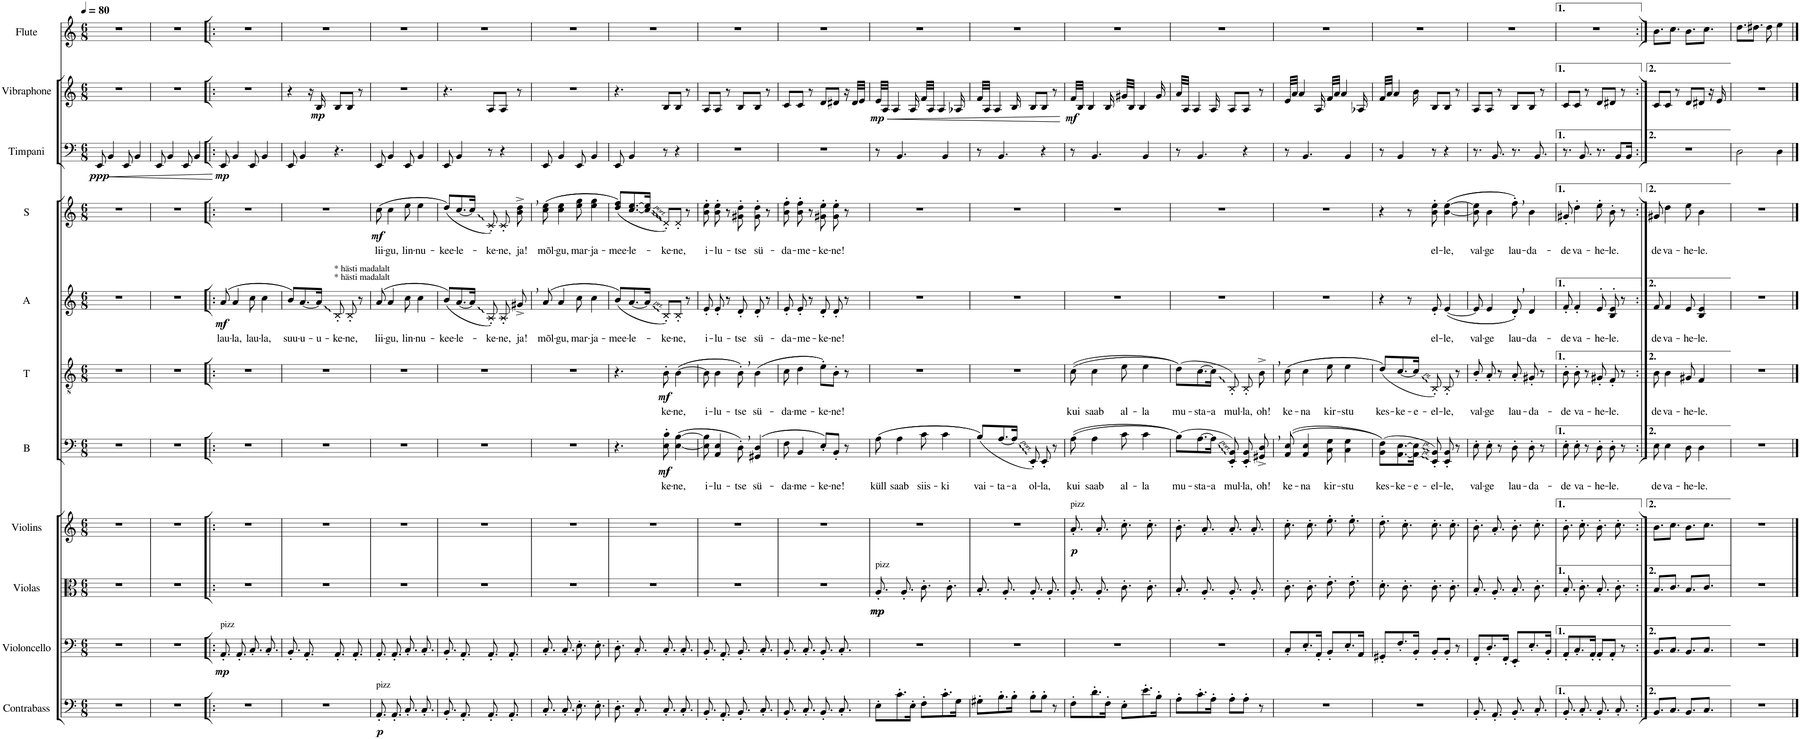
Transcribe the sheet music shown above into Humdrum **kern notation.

**kern	**dynam	**kern	**dynam	**kern	**dynam	**kern	**dynam	**kern	**text	**dynam	**kern	**text	**dynam	**kern	**text	**dynam	**kern	**text	**dynam	**kern	**dynam	**kern	**dynam	**kern
*part11	*part11	*part10	*part10	*part9	*part9	*part8	*part8	*part7	*part7	*part7	*part6	*part6	*part6	*part5	*part5	*part5	*part4	*part4	*part4	*part3	*part3	*part2	*part2	*part1
*staff11	*staff11	*staff10	*staff10	*staff9	*staff9	*staff8	*staff8	*staff7	*staff7	*staff7	*staff6	*staff6	*staff6	*staff5	*staff5	*staff5	*staff4	*staff4	*staff4	*staff3	*staff3	*staff2	*staff2	*staff1
*I"Contrabass	*	*I"Violoncello	*	*I"Violas	*	*I"Violins	*	*I"B	*	*	*I"T	*	*	*I"A	*	*	*I"S	*	*	*I"Timpani	*	*I"Vibraphone	*	*I"Flute
*I'Cb.	*	*I'Vc.	*	*I'Vlas.	*	*I'Vlns.	*	*I'B	*	*	*I'T	*	*	*I'A	*	*	*I'S	*	*	*I'Timp.	*	*I'Vib.	*	*I'Fl.
*clefF4	*	*clefF4	*	*clefC3	*	*clefG2	*	*clefF4	*	*	*clefGv2	*	*	*clefG2	*	*	*clefG2	*	*	*clefF4	*	*clefG2	*	*clefG2
*Trd7c12	*	*	*	*	*	*	*	*	*	*	*	*	*	*Trd1c2	*	*	*	*	*	*	*	*	*	*
*k[]	*	*k[]	*	*k[]	*	*k[]	*	*k[]	*	*	*k[]	*	*	*k[]	*	*	*k[]	*	*	*k[]	*	*k[]	*	*k[]
*M6/8	*	*M6/8	*	*M6/8	*	*M6/8	*	*M6/8	*	*	*M6/8	*	*	*M6/8	*	*	*M6/8	*	*	*M6/8	*	*M6/8	*	*M6/8
*MM80	*	*MM80	*	*MM80	*	*MM80	*	*MM80	*	*	*MM80	*	*	*MM80	*	*	*MM80	*	*	*MM80	*	*MM80	*	*MM80
=1	=1	=1	=1	=1	=1	=1	=1	=1	=1	=1	=1	=1	=1	=1	=1	=1	=1	=1	=1	=1	=1	=1	=1	=1
!	!	!	!	!	!	!	!	!	!	!	!	!	!	!	!	!	!	!	!	!	!LO:DY:b	!	!	!
2.r	.	2.r	.	2.r	.	2.r	.	2.r	.	.	2.r	.	.	2.r	.	.	2.r	.	.	8EE/	ppp	2.r	.	2.r
!	!	!	!	!	!	!	!	!	!	!	!	!	!	!	!	!	!	!	!	!	!LO:HP:b	!	!	!
.	.	.	.	.	.	.	.	.	.	.	.	.	.	.	.	.	.	.	.	4BB/	<	.	.	.
.	.	.	.	.	.	.	.	.	.	.	.	.	.	.	.	.	.	.	.	8EE/	.	.	.	.
.	.	.	.	.	.	.	.	.	.	.	.	.	.	.	.	.	.	.	.	4BB/	.	.	.	.
=2	=2	=2	=2	=2	=2	=2	=2	=2	=2	=2	=2	=2	=2	=2	=2	=2	=2	=2	=2	=2	=2	=2	=2	=2
2.r	.	2.r	.	2.r	.	2.r	.	2.r	.	.	2.r	.	.	2.r	.	.	2.r	.	.	8EE/	.	2.r	.	2.r
.	.	.	.	.	.	.	.	.	.	.	.	.	.	.	.	.	.	.	.	4BB/	.	.	.	.
.	.	.	.	.	.	.	.	.	.	.	.	.	.	.	.	.	.	.	.	8EE/	.	.	.	.
.	.	.	.	.	.	.	.	.	.	.	.	.	.	.	.	.	.	.	.	4BB/	.	.	.	.
.	.	.	.	.	.	.	.	.	.	.	.	.	.	.	.	.	.	.	.	.	[	.	.	.
=3!|:	=3!|:	=3!|:	=3!|:	=3!|:	=3!|:	=3!|:	=3!|:	=3!|:	=3!|:	=3!|:	=3!|:	=3!|:	=3!|:	=3!|:	=3!|:	=3!|:	=3!|:	=3!|:	=3!|:	=3!|:	=3!|:	=3!|:	=3!|:	=3!|:
!	!	!LO:TX:a:t=pizz	!	!	!	!	!	!	!	!	!	!	!	!	!	!	!	!	!	!	!	!	!	!
!	!	!	!LO:DY:b	!	!	!	!	!	!	!	!	!	!	!	!LO:LY:b	!LO:DY:b	!	!	!	!	!LO:DY:b	!	!	!
2.r	.	8.AA'/	mp	2.r	.	2.r	.	2.r	.	.	2.r	.	.	((8a/	lau-	mf	2.r	.	.	8EE/	mp	2.r	.	2.r
!	!	!	!	!	!	!	!	!	!	!	!	!	!	!	!LO:LY:b	!	!	!	!	!	!	!	!	!
.	.	.	.	.	.	.	.	.	.	.	.	.	.	4a/	-la,	.	.	.	.	4BB/	.	.	.	.
.	.	8.AA'/	.	.	.	.	.	.	.	.	.	.	.	.	.	.	.	.	.	.	.	.	.	.
!	!	!	!	!	!	!	!	!	!	!	!	!	!	!	!LO:LY:b	!	!	!	!	!	!	!	!	!
.	.	8.C'/	.	.	.	.	.	.	.	.	.	.	.	8cc\	lau-	.	.	.	.	8EE/	.	.	.	.
!	!	!	!	!	!	!	!	!	!	!	!	!	!	!	!LO:LY:b	!	!	!	!	!	!	!	!	!
.	.	.	.	.	.	.	.	.	.	.	.	.	.	4cc\	-la,	.	.	.	.	4BB/	.	.	.	.
.	.	8.C'/	.	.	.	.	.	.	.	.	.	.	.	.	.	.	.	.	.	.	.	.	.	.
=4	=4	=4	=4	=4	=4	=4	=4	=4	=4	=4	=4	=4	=4	=4	=4	=4	=4	=4	=4	=4	=4	=4	=4	=4
!	!	!	!	!	!	!	!	!	!	!	!	!	!	!	!LO:LY:b	!	!	!	!	!	!	!	!	!
2.r	.	8.BB'/	.	2.r	.	2.r	.	2.r	.	.	2.r	.	.	8b/L))	suu-	.	2.r	.	.	8EE/	.	4r	.	2.r
!	!	!	!	!	!	!	!	!	!	!	!	!	!	!	!LO:LY:b	!	!	!	!	!	!	!	!	!
.	.	.	.	.	.	.	.	.	.	.	.	.	.	[8.a/	-u-	.	.	.	.	4BB/	.	.	.	.
.	.	8.AA'/	.	.	.	.	.	.	.	.	.	.	.	.	.	.	.	.	.	.	.	.	.	.
.	.	.	.	.	.	.	.	.	.	.	.	.	.	.	.	.	.	.	.	.	.	16r	.	.
!	!	!	!	!	!	!	!	!	!	!	!	!	!	!	!LO:LY:b	!	!	!	!	!	!	!	!LO:DY:b	!
.	.	.	.	.	.	.	.	.	.	.	.	.	.	16a/Jk]	-u-	.	.	.	.	.	.	16B/	mp	.
!	!	!	!	!	!	!	!	!	!	!	!	!	!	!LO:TX:a:t=* hästi madalalt	!	!	!	!	!	!	!	!	!	!
!	!	!	!	!	!	!	!	!	!	!	!	!	!	!LO:TX:a:t=* hästi madalalt	!	!	!	!	!	!	!	!	!	!
!	!	!	!	!	!	!	!	!	!	!	!	!	!	!	!LO:LY:b	!	!	!	!	!	!	!	!	!
.	.	8.AA'/	.	.	.	.	.	.	.	.	.	.	.	8B'/	-ke-	.	.	.	.	4.r	.	8B/L	.	.
!	!	!	!	!	!	!	!	!	!	!	!	!	!	!	!LO:LY:b	!	!	!	!	!	!	!	!	!
.	.	.	.	.	.	.	.	.	.	.	.	.	.	8B'/	-ne,	.	.	.	.	.	.	8B/J	.	.
.	.	8.AA'/	.	.	.	.	.	.	.	.	.	.	.	.	.	.	.	.	.	.	.	.	.	.
.	.	.	.	.	.	.	.	.	.	.	.	.	.	8r	.	.	.	.	.	.	.	8r	.	.
=5	=5	=5	=5	=5	=5	=5	=5	=5	=5	=5	=5	=5	=5	=5	=5	=5	=5	=5	=5	=5	=5	=5	=5	=5
!LO:TX:a:t=pizz	!	!	!	!	!	!	!	!	!	!	!	!	!	!	!	!	!	!	!	!	!	!	!	!
!	!LO:DY:b	!	!	!	!	!	!	!	!	!	!	!	!	!	!LO:LY:b	!	!	!LO:LY:b	!LO:DY:b	!	!	!	!	!
8.AA'/	p	8.AA'/	.	2.r	.	2.r	.	2.r	.	.	2.r	.	.	((8a/	lii-	.	((8cc\	lii-	mf	8EE/	.	2.r	.	2.r
!	!	!	!	!	!	!	!	!	!	!	!	!	!	!	!LO:LY:b	!	!	!LO:LY:b	!	!	!	!	!	!
.	.	.	.	.	.	.	.	.	.	.	.	.	.	4a/	-gu,	.	4cc\	-gu,	.	4BB/	.	.	.	.
8.AA'/	.	8.AA'/	.	.	.	.	.	.	.	.	.	.	.	.	.	.	.	.	.	.	.	.	.	.
!	!	!	!	!	!	!	!	!	!	!	!	!	!	!	!LO:LY:b	!	!	!LO:LY:b	!	!	!	!	!	!
8.C'/	.	8.C'/	.	.	.	.	.	.	.	.	.	.	.	8cc\	lin-	.	8ee\	lin-	.	8EE/	.	.	.	.
!	!	!	!	!	!	!	!	!	!	!	!	!	!	!	!LO:LY:b	!	!	!LO:LY:b	!	!	!	!	!	!
.	.	.	.	.	.	.	.	.	.	.	.	.	.	4cc\	-nu-	.	4ee\	-nu-	.	4BB/	.	.	.	.
8.C'/	.	8.C'/	.	.	.	.	.	.	.	.	.	.	.	.	.	.	.	.	.	.	.	.	.	.
=6	=6	=6	=6	=6	=6	=6	=6	=6	=6	=6	=6	=6	=6	=6	=6	=6	=6	=6	=6	=6	=6	=6	=6	=6
!	!	!	!	!	!	!	!	!	!	!	!	!	!	!	!LO:LY:b	!	!	!LO:LY:b	!	!	!	!	!	!
8.BB'/	.	8.BB'/	.	2.r	.	2.r	.	2.r	.	.	2.r	.	.	((8b/L))	-kee-	.	((8dd/L))	-kee-	.	8EE/	.	4.r	.	2.r
!	!	!	!	!	!	!	!	!	!	!	!	!	!	!	!LO:LY:b	!	!	!LO:LY:b	!	!	!	!	!	!
.	.	.	.	.	.	.	.	.	.	.	.	.	.	[8.a/	-le-	.	[8.cc/	-le-	.	4BB/	.	.	.	.
8.AA'/	.	8.AA'/	.	.	.	.	.	.	.	.	.	.	.	.	.	.	.	.	.	.	.	.	.	.
.	.	.	.	.	.	.	.	.	.	.	.	.	.	16a/Jk]	.	.	16cc/Jk]	.	.	.	.	.	.	.
!	!	!	!	!	!	!	!	!	!	!	!	!	!	!	!LO:LY:b	!	!	!LO:LY:b	!	!	!	!	!	!
8.AA'/	.	8.AA'/	.	.	.	.	.	.	.	.	.	.	.	8A'/))	-ke-	.	8c'/))	-ke-	.	8r	.	8A/L	.	.
!	!	!	!	!	!	!	!	!	!	!	!	!	!	!	!LO:LY:b	!	!	!LO:LY:b	!	!	!	!	!	!
.	.	.	.	.	.	.	.	.	.	.	.	.	.	8A'/	-ne,	.	8c'/	-ne,	.	4r	.	8A/J	.	.
8.AA'/	.	8.AA'/	.	.	.	.	.	.	.	.	.	.	.	.	.	.	.	.	.	.	.	.	.	.
!	!	!	!	!	!	!	!	!	!	!	!	!	!	!	!LO:LY:b	!	!	!LO:LY:b	!	!	!	!	!	!
.	.	.	.	.	.	.	.	.	.	.	.	.	.	8g#X^/	ja!	.	8b\^ 8dd\^	ja!	.	.	.	8r	.	.
=7	=7	=7	=7	=7	=7	=7	=7	=7	=7	=7	=7	=7	=7	=7	=7	=7	=7	=7	=7	=7	=7	=7	=7	=7
!	!	!	!	!	!	!	!	!	!	!	!	!	!	!	!LO:LY:b	!	!	!LO:LY:b	!	!	!	!	!	!
8.C'/	.	8.C'/	.	2.r	.	2.r	.	2.r	.	.	2.r	.	.	((8a/	mõl-	.	((8cc\ 8ee\	mõl-	.	8EE/	.	2.r	.	2.r
!	!	!	!	!	!	!	!	!	!	!	!	!	!	!	!LO:LY:b	!	!	!LO:LY:b	!	!	!	!	!	!
.	.	.	.	.	.	.	.	.	.	.	.	.	.	4a/	-gu,	.	4cc\ 4ee\	-gu,	.	4BB/	.	.	.	.
8.C'/	.	8.C'/	.	.	.	.	.	.	.	.	.	.	.	.	.	.	.	.	.	.	.	.	.	.
!	!	!	!	!	!	!	!	!	!	!	!	!	!	!	!LO:LY:b	!	!	!LO:LY:b	!	!	!	!	!	!
8.E'\	.	8.E'\	.	.	.	.	.	.	.	.	.	.	.	8cc\	mar-	.	8ee\ 8gg\	mar-	.	8EE/	.	.	.	.
!	!	!	!	!	!	!	!	!	!	!	!	!	!	!	!LO:LY:b	!	!	!LO:LY:b	!	!	!	!	!	!
.	.	.	.	.	.	.	.	.	.	.	.	.	.	4cc\	-ja-	.	4ee\ 4gg\	-ja-	.	4BB/	.	.	.	.
8.E'\	.	8.E'\	.	.	.	.	.	.	.	.	.	.	.	.	.	.	.	.	.	.	.	.	.	.
=8	=8	=8	=8	=8	=8	=8	=8	=8	=8	=8	=8	=8	=8	=8	=8	=8	=8	=8	=8	=8	=8	=8	=8	=8
!	!	!	!	!	!	!	!	!	!	!	!	!	!	!	!LO:LY:b	!	!	!LO:LY:b	!	!	!	!	!	!
8.D'\	.	8.D'\	.	2.r	.	2.r	.	4.r	.	.	4.r	.	.	((8b/L))	-mee-	.	((8dd/ 8ff/L))	-mee-	.	8EE/	.	4.r	.	2.r
!	!	!	!	!	!	!	!	!	!	!	!	!	!	!	!LO:LY:b	!	!	!LO:LY:b	!	!	!	!	!	!
.	.	.	.	.	.	.	.	.	.	.	.	.	.	[8.a/	-le-	.	[8.cc/ [8.ee/	-le-	.	4BB/	.	.	.	.
8.C'/	.	8.C'/	.	.	.	.	.	.	.	.	.	.	.	.	.	.	.	.	.	.	.	.	.	.
.	.	.	.	.	.	.	.	.	.	.	.	.	.	16a/Jk]	.	.	16cc/] 16ee/]Jk	.	.	.	.	.	.	.
!	!	!	!	!	!	!	!	!	!LO:LY:b	!LO:DY:b	!	!LO:LY:b	!LO:DY:b	!	!LO:LY:b	!	!	!LO:LY:b	!	!	!	!	!	!
8.C'/	.	8.C'/	.	.	.	.	.	8E\' 8B\'	-ke-	mf	8B'\	-ke-	mf	8B'/L))	-ke-	.	8d'/L))	-ke-	.	8r	.	8B/L	.	.
!	!	!	!	!	!	!	!	!	!LO:LY:b	!	!	!LO:LY:b	!	!	!LO:LY:b	!	!	!LO:LY:b	!	!	!	!	!	!
.	.	.	.	.	.	.	.	(([4E\ [4B\	-ne,	.	(([4B\	-ne,	.	8B'/J	-ne,	.	8d'/J	-ne,	.	4r	.	8B/J	.	.
8.C'/	.	8.C'/	.	.	.	.	.	.	.	.	.	.	.	.	.	.	.	.	.	.	.	.	.	.
.	.	.	.	.	.	.	.	.	.	.	.	.	.	8r	.	.	8r	.	.	.	.	8r	.	.
=9	=9	=9	=9	=9	=9	=9	=9	=9	=9	=9	=9	=9	=9	=9	=9	=9	=9	=9	=9	=9	=9	=9	=9	=9
!	!	!	!	!	!	!	!	!	!LO:LY:b	!	!	!LO:LY:b	!	!	!LO:LY:b	!	!	!LO:LY:b	!	!	!	!	!	!
8.BB'/	.	8.BB'/	.	2.r	.	2.r	.	8E\] 8B\]	i-	.	8B\]	i-	.	8e'/	-i-	.	8b\' 8ee\'	-i-	.	2.r	.	8A/L	.	2.r
!	!	!	!	!	!	!	!	!	!LO:LY:b	!	!	!LO:LY:b	!	!	!LO:LY:b	!	!	!LO:LY:b	!	!	!	!	!	!
.	.	.	.	.	.	.	.	4AA/ 4E/	-lu-	.	4B\	-lu-	.	8e'/	-lu-	.	8b\' 8ee\'	-lu-	.	.	.	8A/J	.	.
8.AA'/	.	8.AA'/	.	.	.	.	.	.	.	.	.	.	.	.	.	.	.	.	.	.	.	.	.	.
.	.	.	.	.	.	.	.	.	.	.	.	.	.	8r	.	.	8r	.	.	.	.	8r	.	.
!	!	!	!	!	!	!	!	!	!LO:LY:b	!	!	!LO:LY:b	!	!	!LO:LY:b	!	!	!LO:LY:b	!	!	!	!	!	!
8.BB'/	.	8.BB'/	.	.	.	.	.	8D',\))	-tse	.	8B',\))	-tse	.	8d'/	-tse	.	8g#X\' 8dd\'	-tse	.	.	.	8B/L	.	.
!	!	!	!	!	!	!	!	!	!LO:LY:b	!	!	!LO:LY:b	!	!	!LO:LY:b	!	!	!LO:LY:b	!	!	!	!	!	!
.	.	.	.	.	.	.	.	((4GG#X/ 4D/	sü-	.	((4B\	sü-	.	8d'/	sü-	.	8g#\' 8dd\'	sü-	.	.	.	8B/J	.	.
8.C'/	.	8.C'/	.	.	.	.	.	.	.	.	.	.	.	.	.	.	.	.	.	.	.	.	.	.
.	.	.	.	.	.	.	.	.	.	.	.	.	.	8r	.	.	8r	.	.	.	.	8r	.	.
=10	=10	=10	=10	=10	=10	=10	=10	=10	=10	=10	=10	=10	=10	=10	=10	=10	=10	=10	=10	=10	=10	=10	=10	=10
!	!	!	!	!	!	!	!	!	!LO:LY:b	!	!	!LO:LY:b	!	!	!LO:LY:b	!	!	!LO:LY:b	!	!	!	!	!	!
8.BB'/	.	8.BB'/	.	2.r	.	2.r	.	8F\	-da-	.	8c\	-da-	.	8e'/	-da-	.	8b\' 8ff\'	-da-	.	2.r	.	8c/L	.	2.r
!	!	!	!	!	!	!	!	!	!LO:LY:b	!	!	!LO:LY:b	!	!	!LO:LY:b	!	!	!LO:LY:b	!	!	!	!	!	!
.	.	.	.	.	.	.	.	4BB/	-me-	.	4d\	-me-	.	8e'/	-me-	.	8b\' 8ff\'	-me-	.	.	.	8c/J	.	.
8.C'/	.	8.C'/	.	.	.	.	.	.	.	.	.	.	.	.	.	.	.	.	.	.	.	.	.	.
.	.	.	.	.	.	.	.	.	.	.	.	.	.	8r	.	.	8r	.	.	.	.	8r	.	.
!	!	!	!	!	!	!	!	!	!LO:LY:b	!	!	!LO:LY:b	!	!	!LO:LY:b	!	!	!LO:LY:b	!	!	!	!	!	!
8.BB'/	.	8.BB'/	.	.	.	.	.	8E'/L))	-ke-	.	8e'\L))	-ke-	.	8d'/	-ke-	.	8g#X\' 8ee\'	-ke-	.	.	.	8d/L	.	.
!	!	!	!	!	!	!	!	!	!LO:LY:b	!	!	!LO:LY:b	!	!	!LO:LY:b	!	!	!LO:LY:b	!	!	!	!	!	!
.	.	.	.	.	.	.	.	8BB'/J	-ne!	.	8B'\J	-ne!	.	8d'/	-ne!	.	8g#\' 8ee\'	-ne!	.	.	.	8d#X/J	.	.
8.C'/	.	8.C'/	.	.	.	.	.	.	.	.	.	.	.	.	.	.	.	.	.	.	.	.	.	.
.	.	.	.	.	.	.	.	8r	.	.	8r	.	.	8r	.	.	8r	.	.	.	.	16r	.	.
.	.	.	.	.	.	.	.	.	.	.	.	.	.	.	.	.	.	.	.	.	.	32d#/LLL	.	.
.	.	.	.	.	.	.	.	.	.	.	.	.	.	.	.	.	.	.	.	.	.	32e/JJJ	.	.
=11	=11	=11	=11	=11	=11	=11	=11	=11	=11	=11	=11	=11	=11	=11	=11	=11	=11	=11	=11	=11	=11	=11	=11	=11
!	!	!	!	!LO:TX:a:t=pizz	!	!	!	!	!	!	!	!	!	!	!	!	!	!	!	!	!	!	!	!
!	!	!	!	!	!LO:DY:b	!	!	!	!LO:LY:b	!	!	!	!	!	!	!	!	!	!	!	!	!	!LO:HP:b	!
!	!	!	!	!	!LO:DY:n=1:b	!	!	!	!	!	!	!	!	!	!	!	!	!	!	!	!	!	!LO:DY:n=1:b	!
8E'\L	.	2.r	.	8.A'/	mp mp	2.r	.	((8A\	küll	.	2.r	.	.	2.r	.	.	2.r	.	.	8r	.	32e/LLL	< mp	2.r
.	.	.	.	.	.	.	.	.	.	.	.	.	.	.	.	.	.	.	.	.	.	32A/JJJ	.	.
.	.	.	.	.	.	.	.	.	.	.	.	.	.	.	.	.	.	.	.	.	.	4A/	.	.
!	!	!	!	!	!	!	!	!	!LO:LY:b	!	!	!	!	!	!	!	!	!	!	!	!	!	!	!
8.c'\	.	.	.	.	.	.	.	4A\	saab	.	.	.	.	.	.	.	.	.	.	4.BB/	.	.	.	.
.	.	.	.	8.A'/	.	.	.	.	.	.	.	.	.	.	.	.	.	.	.	.	.	.	.	.
16E'\Jk	.	.	.	.	.	.	.	.	.	.	.	.	.	.	.	.	.	.	.	.	.	16A/	.	.
!	!	!	!	!	!	!	!	!	!LO:LY:b	!	!	!	!	!	!	!	!	!	!	!	!	!	!	!
8F'\L	.	.	.	8.c'\	.	.	.	8c\	siis-	.	.	.	.	.	.	.	.	.	.	.	.	32f/LLL	.	.
.	.	.	.	.	.	.	.	.	.	.	.	.	.	.	.	.	.	.	.	.	.	32A/JJJ	.	.
.	.	.	.	.	.	.	.	.	.	.	.	.	.	.	.	.	.	.	.	.	.	4A/	.	.
!	!	!	!	!	!	!	!	!	!LO:LY:b	!	!	!	!	!	!	!	!	!	!	!	!	!	!	!
8.c'\	.	.	.	.	.	.	.	4c\	-ki	.	.	.	.	.	.	.	.	.	.	4BB/	.	.	.	.
.	.	.	.	8.c'\	.	.	.	.	.	.	.	.	.	.	.	.	.	.	.	.	.	.	.	.
16G\Jk	.	.	.	.	.	.	.	.	.	.	.	.	.	.	.	.	.	.	.	.	.	16A-X/	.	.
=12	=12	=12	=12	=12	=12	=12	=12	=12	=12	=12	=12	=12	=12	=12	=12	=12	=12	=12	=12	=12	=12	=12	=12	=12
!	!	!	!	!	!	!	!	!	!LO:LY:b	!	!	!	!	!	!	!	!	!	!	!	!	!	!	!
8G#X'\L	.	2.r	.	8.B'/	.	2.r	.	(8B/L))	vai-	.	2.r	.	.	2.r	.	.	2.r	.	.	8r	.	32f/LLL	.	2.r
.	.	.	.	.	.	.	.	.	.	.	.	.	.	.	.	.	.	.	.	.	.	32A/JJJ	.	.
.	.	.	.	.	.	.	.	.	.	.	.	.	.	.	.	.	.	.	.	.	.	4A/	.	.
!	!	!	!	!	!	!	!	!	!LO:LY:b	!	!	!	!	!	!	!	!	!	!	!	!	!	!	!
8.B'\	.	.	.	.	.	.	.	[8.A/	-ta-	.	.	.	.	.	.	.	.	.	.	4.BB/	.	.	.	.
.	.	.	.	8.A'/	.	.	.	.	.	.	.	.	.	.	.	.	.	.	.	.	.	.	.	.
!	!	!	!	!	!	!	!	!	!LO:LY:b	!	!	!	!	!	!	!	!	!	!	!	!	!	!	!
16B'\Jk	.	.	.	.	.	.	.	16A/Jk]	-a	.	.	.	.	.	.	.	.	.	.	.	.	16B/	.	.
!	!	!	!	!	!	!	!	!	!LO:LY:b	!	!	!	!	!	!	!	!	!	!	!	!	!	!	!
8B'\L	.	.	.	8.A'/	.	.	.	8EE'/)	ol-	.	.	.	.	.	.	.	.	.	.	.	.	8B/L	.	.
!	!	!	!	!	!	!	!	!	!LO:LY:b	!	!	!	!	!	!	!	!	!	!	!	!	!	!	!
8B'\J	.	.	.	.	.	.	.	8EE'/	-la,	.	.	.	.	.	.	.	.	.	.	4r	.	8B/J	.	.
.	.	.	.	8.A'/	.	.	.	.	.	.	.	.	.	.	.	.	.	.	.	.	.	.	.	.
8r	.	.	.	.	.	.	.	8r	.	.	.	.	.	.	.	.	.	.	.	.	.	8r	.	.
.	.	.	.	.	.	.	.	.	.	.	.	.	.	.	.	.	.	.	.	.	.	.	[	.
=13	=13	=13	=13	=13	=13	=13	=13	=13	=13	=13	=13	=13	=13	=13	=13	=13	=13	=13	=13	=13	=13	=13	=13	=13
!	!	!	!	!	!	!LO:TX:a:t=pizz	!	!	!	!	!	!	!	!	!	!	!	!	!	!	!	!	!	!
!	!	!	!	!	!	!	!LO:DY:b	!	!LO:LY:b	!	!	!LO:LY:b	!	!	!	!	!	!	!	!	!	!	!LO:DY:b	!
8F'\L	.	2.r	.	8.A'/	.	8.a'/	p	((8A\	kui	.	((8c\	kui	.	2.r	.	.	2.r	.	.	8r	.	32f/LLL	mf	2.r
.	.	.	.	.	.	.	.	.	.	.	.	.	.	.	.	.	.	.	.	.	.	32B/JJJ	.	.
.	.	.	.	.	.	.	.	.	.	.	.	.	.	.	.	.	.	.	.	.	.	4B/	.	.
!	!	!	!	!	!	!	!	!	!LO:LY:b	!	!	!LO:LY:b	!	!	!	!	!	!	!	!	!	!	!	!
8.d'\	.	.	.	.	.	.	.	4A\	saab	.	4c\	saab	.	.	.	.	.	.	.	4.BB/	.	.	.	.
.	.	.	.	8.A'/	.	8.a'/	.	.	.	.	.	.	.	.	.	.	.	.	.	.	.	.	.	.
16F'\Jk	.	.	.	.	.	.	.	.	.	.	.	.	.	.	.	.	.	.	.	.	.	16B/	.	.
!	!	!	!	!	!	!	!	!	!LO:LY:b	!	!	!LO:LY:b	!	!	!	!	!	!	!	!	!	!	!	!
8E'\L	.	.	.	8.c'\	.	8.cc'\	.	8c\	al-	.	8e\	al-	.	.	.	.	.	.	.	.	.	32g#X/LLL	.	.
.	.	.	.	.	.	.	.	.	.	.	.	.	.	.	.	.	.	.	.	.	.	32B/JJJ	.	.
.	.	.	.	.	.	.	.	.	.	.	.	.	.	.	.	.	.	.	.	.	.	4B/	.	.
!	!	!	!	!	!	!	!	!	!LO:LY:b	!	!	!LO:LY:b	!	!	!	!	!	!	!	!	!	!	!	!
8.e'\	.	.	.	.	.	.	.	4c\	-la	.	4e\	-la	.	.	.	.	.	.	.	4BB/	.	.	.	.
.	.	.	.	8.c'\	.	8.cc'\	.	.	.	.	.	.	.	.	.	.	.	.	.	.	.	.	.	.
16B'\Jk	.	.	.	.	.	.	.	.	.	.	.	.	.	.	.	.	.	.	.	.	.	16g#/	.	.
=14	=14	=14	=14	=14	=14	=14	=14	=14	=14	=14	=14	=14	=14	=14	=14	=14	=14	=14	=14	=14	=14	=14	=14	=14
!	!	!	!	!	!	!	!	!	!LO:LY:b	!	!	!LO:LY:b	!	!	!	!	!	!	!	!	!	!	!	!
8A'\L	.	2.r	.	8.B'/	.	8.b'\	.	(8B\L))	mu-	.	(8d\L))	mu-	.	2.r	.	.	2.r	.	.	8r	.	32a/LLL	.	2.r
.	.	.	.	.	.	.	.	.	.	.	.	.	.	.	.	.	.	.	.	.	.	32A/JJJ	.	.
.	.	.	.	.	.	.	.	.	.	.	.	.	.	.	.	.	.	.	.	.	.	4A/	.	.
!	!	!	!	!	!	!	!	!	!LO:LY:b	!	!	!LO:LY:b	!	!	!	!	!	!	!	!	!	!	!	!
8.c'\	.	.	.	.	.	.	.	[8.A\	-sta-	.	[8.c\	-sta-	.	.	.	.	.	.	.	4.BB/	.	.	.	.
.	.	.	.	8.A'/	.	8.a'/	.	.	.	.	.	.	.	.	.	.	.	.	.	.	.	.	.	.
!	!	!	!	!	!	!	!	!	!LO:LY:b	!	!	!LO:LY:b	!	!	!	!	!	!	!	!	!	!	!	!
16A'\Jk	.	.	.	.	.	.	.	16A\Jk]	-a	.	16c\Jk]	-a	.	.	.	.	.	.	.	.	.	16A/	.	.
!	!	!	!	!	!	!	!	!	!LO:LY:b	!	!	!LO:LY:b	!	!	!	!	!	!	!	!	!	!	!	!
8A'\L	.	.	.	8.A'/	.	8.a'/	.	8EE/' 8BB/')	mul-	.	8BB'/)	mul-	.	.	.	.	.	.	.	.	.	8A/L	.	.
!	!	!	!	!	!	!	!	!	!LO:LY:b	!	!	!LO:LY:b	!	!	!	!	!	!	!	!	!	!	!	!
8A'\J	.	.	.	.	.	.	.	8EE/' 8BB/'	-la,	.	8BB'/	-la,	.	.	.	.	.	.	.	4r	.	8A/J	.	.
.	.	.	.	8.A'/	.	8.a'/	.	.	.	.	.	.	.	.	.	.	.	.	.	.	.	.	.	.
!	!	!	!	!	!	!	!	!	!LO:LY:b	!	!	!LO:LY:b	!	!	!	!	!	!	!	!	!	!	!	!
8r	.	.	.	.	.	.	.	8GG#X/^ 8D/^	oh!	.	8B^\	oh!	.	.	.	.	.	.	.	.	.	8r	.	.
=15	=15	=15	=15	=15	=15	=15	=15	=15	=15	=15	=15	=15	=15	=15	=15	=15	=15	=15	=15	=15	=15	=15	=15	=15
!	!	!	!	!	!	!	!	!	!LO:LY:b	!	!	!LO:LY:b	!	!	!	!	!	!	!	!	!	!	!	!
2.r	.	8C'/L	.	8.c'\	.	8.cc'\	.	((8AA/ 8E/	ke-	.	((8c\	ke-	.	2.r	.	.	2.r	.	.	8r	.	32e/LLL	.	2.r
.	.	.	.	.	.	.	.	.	.	.	.	.	.	.	.	.	.	.	.	.	.	32a/JJJ	.	.
.	.	.	.	.	.	.	.	.	.	.	.	.	.	.	.	.	.	.	.	.	.	4a/	.	.
!	!	!	!	!	!	!	!	!	!LO:LY:b	!	!	!LO:LY:b	!	!	!	!	!	!	!	!	!	!	!	!
.	.	8.E'/	.	.	.	.	.	4AA/ 4E/	-na	.	4c\	-na	.	.	.	.	.	.	.	4.BB/	.	.	.	.
.	.	.	.	8.c'\	.	8.cc'\	.	.	.	.	.	.	.	.	.	.	.	.	.	.	.	.	.	.
.	.	16AA'/Jk	.	.	.	.	.	.	.	.	.	.	.	.	.	.	.	.	.	.	.	16A/	.	.
!	!	!	!	!	!	!	!	!	!LO:LY:b	!	!	!LO:LY:b	!	!	!	!	!	!	!	!	!	!	!	!
.	.	8BB'/L	.	8.e'\	.	8.ee'\	.	8C\ 8G\	kir-	.	8e\	kir-	.	.	.	.	.	.	.	.	.	32f/LLL	.	.
.	.	.	.	.	.	.	.	.	.	.	.	.	.	.	.	.	.	.	.	.	.	32a/JJJ	.	.
.	.	.	.	.	.	.	.	.	.	.	.	.	.	.	.	.	.	.	.	.	.	4a/	.	.
!	!	!	!	!	!	!	!	!	!LO:LY:b	!	!	!LO:LY:b	!	!	!	!	!	!	!	!	!	!	!	!
.	.	8.E'/	.	.	.	.	.	4C\ 4G\	-stu	.	4e\	-stu	.	.	.	.	.	.	.	4BB/	.	.	.	.
.	.	.	.	8.e'\	.	8.ee'\	.	.	.	.	.	.	.	.	.	.	.	.	.	.	.	.	.	.
.	.	16AA/Jk	.	.	.	.	.	.	.	.	.	.	.	.	.	.	.	.	.	.	.	16A-X/	.	.
=16	=16	=16	=16	=16	=16	=16	=16	=16	=16	=16	=16	=16	=16	=16	=16	=16	=16	=16	=16	=16	=16	=16	=16	=16
!	!	!	!	!	!	!	!	!	!LO:LY:b	!	!	!LO:LY:b	!	!	!	!	!	!	!	!	!	!	!	!
2.r	.	8GG#X'/L	.	8.d'\	.	8.dd'\	.	(8BB\ 8F\L))	kes-	.	(8d/L))	kes-	.	4r	.	.	4r	.	.	8r	.	32f/LLL	.	2.r
.	.	.	.	.	.	.	.	.	.	.	.	.	.	.	.	.	.	.	.	.	.	32a/JJJ	.	.
.	.	.	.	.	.	.	.	.	.	.	.	.	.	.	.	.	.	.	.	.	.	4a/	.	.
!	!	!	!	!	!	!	!	!	!LO:LY:b	!	!	!LO:LY:b	!	!	!	!	!	!	!	!	!	!	!	!
.	.	8.F'/	.	.	.	.	.	[8.AA\ [8.E\	-ke-	.	[8.c/	-ke-	.	.	.	.	.	.	.	4BB/	.	.	.	.
.	.	.	.	8.c'\	.	8.cc'\	.	.	.	.	.	.	.	.	.	.	.	.	.	.	.	.	.	.
.	.	.	.	.	.	.	.	.	.	.	.	.	.	8r	.	.	8r	.	.	.	.	.	.	.
!	!	!	!	!	!	!	!	!	!LO:LY:b	!	!	!LO:LY:b	!	!	!	!	!	!	!	!	!	!	!	!
.	.	16BB'/Jk	.	.	.	.	.	16AA\] 16E\]Jk	-e-	.	16c/Jk]	-e-	.	.	.	.	.	.	.	.	.	16b\	.	.
!	!	!	!	!	!	!	!	!	!LO:LY:b	!	!	!LO:LY:b	!	!	!LO:LY:b	!	!	!LO:LY:b	!	!	!	!	!	!
.	.	8BB'/L	.	8.c'\	.	8.cc'\	.	8EE/' 8BB/')	-el-	.	8BB'/)	-el-	.	8e'/	-el-	.	8b\' 8ee\'	-el-	.	8r	.	8B/L	.	.
!	!	!	!	!	!	!	!	!	!LO:LY:b	!	!	!LO:LY:b	!	!	!LO:LY:b	!	!	!LO:LY:b	!	!	!	!	!	!
.	.	8BB'/J	.	.	.	.	.	8EE/' 8BB/'	-le,	.	8BB'/	-le,	.	(([4e/	-le,	.	(([4b\ [4ee\	-le,	.	4r	.	8B/J	.	.
.	.	.	.	8.c'\	.	8.cc'\	.	.	.	.	.	.	.	.	.	.	.	.	.	.	.	.	.	.
.	.	8r	.	.	.	.	.	8r	.	.	8r	.	.	.	.	.	.	.	.	.	.	8r	.	.
=17	=17	=17	=17	=17	=17	=17	=17	=17	=17	=17	=17	=17	=17	=17	=17	=17	=17	=17	=17	=17	=17	=17	=17	=17
!	!	!	!	!	!	!	!	!	!LO:LY:b	!	!	!LO:LY:b	!	!	!LO:LY:b	!	!	!LO:LY:b	!	!	!	!	!	!
8.BB'/	.	8FF'/L	.	8.B'/	.	8.b'\	.	8E'\	val-	.	8B'/	val-	.	8e/]	val-	.	8b\] 8ee\]	val-	.	8.r	.	8A/L	.	2.r
!	!	!	!	!	!	!	!	!	!LO:LY:b	!	!	!LO:LY:b	!	!	!LO:LY:b	!	!	!LO:LY:b	!	!	!	!	!	!
.	.	8.D'/	.	.	.	.	.	8E'\	-ge	.	8A'/	-ge	.	4e/	-ge	.	4b\	-ge	.	.	.	8A/J	.	.
8.AA'/	.	.	.	8.A'/	.	8.a'/	.	.	.	.	.	.	.	.	.	.	.	.	.	8.BB/	.	.	.	.
.	.	.	.	.	.	.	.	8r	.	.	8r	.	.	.	.	.	.	.	.	.	.	8r	.	.
.	.	16FF'/Jk	.	.	.	.	.	.	.	.	.	.	.	.	.	.	.	.	.	.	.	.	.	.
!	!	!	!	!	!	!	!	!	!LO:LY:b	!	!	!LO:LY:b	!	!	!LO:LY:b	!	!	!LO:LY:b	!	!	!	!	!	!
8.BB'/	.	8EE'/L	.	8.B'/	.	8.b'\	.	8D'\	lau-	.	8A'/	lau-	.	8d',/))	lau-	.	8ff',\))	lau-	.	8.r	.	8B/L	.	.
!	!	!	!	!	!	!	!	!	!LO:LY:b	!	!	!LO:LY:b	!	!	!LO:LY:b	!	!	!LO:LY:b	!	!	!	!	!	!
.	.	8.E'/	.	.	.	.	.	8D'\	-da-	.	8G#X'/	-da-	.	4d/	-da-	.	4b\	-da-	.	.	.	8B/J	.	.
8.C'/	.	.	.	8.c'\	.	8.cc'\	.	.	.	.	.	.	.	.	.	.	.	.	.	8.BB/	.	.	.	.
.	.	.	.	.	.	.	.	8r	.	.	8r	.	.	.	.	.	.	.	.	.	.	8r	.	.
.	.	16BB'/Jk	.	.	.	.	.	.	.	.	.	.	.	.	.	.	.	.	.	.	.	.	.	.
=18	=18	=18	=18	=18	=18	=18	=18	=18	=18	=18	=18	=18	=18	=18	=18	=18	=18	=18	=18	=18	=18	=18	=18	=18
!	!	!	!	!	!	!	!	!	!LO:LY:b	!	!	!LO:LY:b	!	!	!LO:LY:b	!	!	!LO:LY:b	!	!	!	!	!	!
8.BB'/	.	8AA'/L	.	8.B'/	.	8.b'\	.	8E'\	-de	.	8B'\	-de	.	8f'/	-de	.	8g#X'/	-de	.	8.r	.	8c/L	.	2.r
!	!	!	!	!	!	!	!	!	!LO:LY:b	!	!	!LO:LY:b	!	!	!LO:LY:b	!	!	!LO:LY:b	!	!	!	!	!	!
.	.	8.C'/	.	.	.	.	.	8E'\	va-	.	8B'\	va-	.	4f'/	va-	.	4dd'\	va-	.	.	.	8c/J	.	.
8.C'/	.	.	.	8.c'\	.	8.cc'\	.	.	.	.	.	.	.	.	.	.	.	.	.	8.BB/	.	.	.	.
.	.	.	.	.	.	.	.	8r	.	.	8r	.	.	.	.	.	.	.	.	.	.	8r	.	.
.	.	16AA'/Jk	.	.	.	.	.	.	.	.	.	.	.	.	.	.	.	.	.	.	.	.	.	.
!	!	!	!	!	!	!	!	!	!LO:LY:b	!	!	!LO:LY:b	!	!	!LO:LY:b	!	!	!LO:LY:b	!	!	!	!	!	!
8.BB'/	.	8AA'/L	.	8.B'/	.	8.b'\	.	8D'\	-he-	.	8G#X'/	-he-	.	8e'>/	-he-	.	8ee'\	-he-	.	8.r	.	8d/L	.	.
!	!	!	!	!	!	!	!	!	!LO:LY:b	!	!	!LO:LY:b	!	!	!LO:LY:b	!	!	!LO:LY:b	!	!	!	!	!	!
.	.	8AA'/J	.	.	.	.	.	8D'\	-le.	.	8F'/	-le.	.	8B/'> 8e/'>	-le.	.	8b'\	-le.	.	.	.	8d#X/J	.	.
8.C'/	.	.	.	8.c'\	.	8.cc'\	.	.	.	.	.	.	.	.	.	.	.	.	.	8BB/L	.	.	.	.
.	.	8r	.	.	.	.	.	8r	.	.	8r	.	.	8r	.	.	8r	.	.	.	.	8r	.	.
.	.	.	.	.	.	.	.	.	.	.	.	.	.	.	.	.	.	.	.	16BB/Jk	.	.	.	.
=19:|!	=19:|!	=19:|!	=19:|!	=19:|!	=19:|!	=19:|!	=19:|!	=19:|!	=19:|!	=19:|!	=19:|!	=19:|!	=19:|!	=19:|!	=19:|!	=19:|!	=19:|!	=19:|!	=19:|!	=19:|!	=19:|!	=19:|!	=19:|!	=19:|!
!	!	!	!	!	!	!	!	!	!LO:LY:b	!	!	!LO:LY:b	!	!	!LO:LY:b	!	!	!LO:LY:b	!	!	!	!	!	!
8.BB/L	.	8.BB/L	.	8.B/L	.	8.b\L	.	8E\	-de	.	8B\	-de	.	8f/	-de	.	8g#X/	-de	.	2.r	.	8c/L	.	8.b\L
!	!	!	!	!	!	!	!	!	!LO:LY:b	!	!	!LO:LY:b	!	!	!LO:LY:b	!	!	!LO:LY:b	!	!	!	!	!	!
.	.	.	.	.	.	.	.	4E\	va-	.	4B\	va-	.	4f/	va-	.	4dd\	va-	.	.	.	8c/J	.	.
8.C/J	.	8.C/J	.	8.c/J	.	8.cc\J	.	.	.	.	.	.	.	.	.	.	.	.	.	.	.	.	.	8.cc\J
.	.	.	.	.	.	.	.	.	.	.	.	.	.	.	.	.	.	.	.	.	.	8r	.	.
!	!	!	!	!	!	!	!	!	!LO:LY:b	!	!	!LO:LY:b	!	!	!LO:LY:b	!	!	!LO:LY:b	!	!	!	!	!	!
8.BB/L	.	8.BB/L	.	8.B/L	.	8.b\L	.	8D\	-he-	.	8G#X/	-he-	.	8e/	-he-	.	8ee\	-he-	.	.	.	8d/L	.	8.b\L
!	!	!	!	!	!	!	!	!	!LO:LY:b	!	!	!LO:LY:b	!	!	!LO:LY:b	!	!	!LO:LY:b	!	!	!	!	!	!
.	.	.	.	.	.	.	.	4D\	-le.	.	4F/	-le.	.	4B/ 4e/	-le.	.	4b\	-le.	.	.	.	8d#X/J	.	.
8.C/J	.	8.C/J	.	8.c/J	.	8.cc\J	.	.	.	.	.	.	.	.	.	.	.	.	.	.	.	.	.	8.cc\J
.	.	.	.	.	.	.	.	.	.	.	.	.	.	.	.	.	.	.	.	.	.	16r	.	.
.	.	.	.	.	.	.	.	.	.	.	.	.	.	.	.	.	.	.	.	.	.	16e/	.	.
=20	=20	=20	=20	=20	=20	=20	=20	=20	=20	=20	=20	=20	=20	=20	=20	=20	=20	=20	=20	=20	=20	=20	=20	=20
2.r	.	2.r	.	2.r	.	2.r	.	2.r	.	.	2.r	.	.	2.r	.	.	2.r	.	.	2D\	.	2.r	.	8.dd\L
.	.	.	.	.	.	.	.	.	.	.	.	.	.	.	.	.	.	.	.	.	.	.	.	8.dd#X\J
.	.	.	.	.	.	.	.	.	.	.	.	.	.	.	.	.	.	.	.	.	.	.	.	8dd#\
.	.	.	.	.	.	.	.	.	.	.	.	.	.	.	.	.	.	.	.	4D\	.	.	.	4ee\
==	==	==	==	==	==	==	==	==	==	==	==	==	==	==	==	==	==	==	==	==	==	==	==	==
*-	*-	*-	*-	*-	*-	*-	*-	*-	*-	*-	*-	*-	*-	*-	*-	*-	*-	*-	*-	*-	*-	*-	*-	*-
